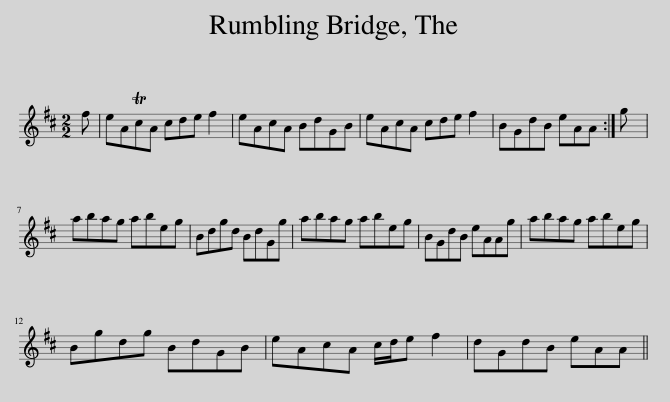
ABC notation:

X:1
L:1/8
M:2/2
I:linebreak $
K:D
V:1 treble
V:1
 f | eATcA cde f2 | eAcA BdGB | eAcA cde f2 | BGdB eAA :| %5
 g |$ abag abeg | Bdgd BdGg | abag abeg | BGdB eAAg | %10
 abag abeg |$ Bgdg BdGB | eAcA c/d/e f2 | dGdB eAA || %14
